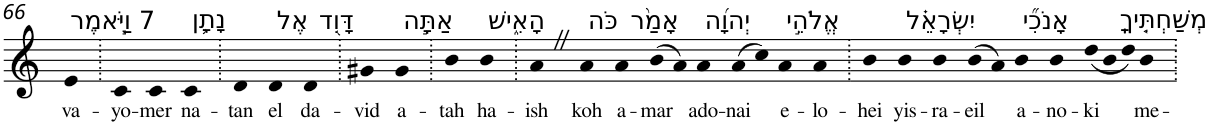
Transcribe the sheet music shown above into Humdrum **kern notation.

**kern	**text
*part1	*part1
*staff1	*staff1
*I"Piano	*
*I'Pno	*
!!LO:PB:g=z
*clefG2	*
*k[]	*
=66	=66
!LO:TX:a:t=7 וַיֹּ֧אמֶר	!
!	!LO:LY:b
4e	va-
=67.	=67.
!	!LO:LY:b
4c	-yo-
!	!LO:LY:b
4c	-mer
!LO:TX:a:t=נָתָ֛ן	!
!	!LO:LY:b
4c	na-
=68.	=68.
!	!LO:LY:b
4d	-tan
!LO:TX:a:t=אֶל	!
!	!LO:LY:b
4d	el
!LO:TX:a:t=דָּוִ֖ד	!
!	!LO:LY:b
4d	da-
=69.	=69.
!	!LO:LY:b
4g#X	-vid
!LO:TX:a:t=אַתָּ֣ה	!
!	!LO:LY:b
4g#	a-
=70.	=70.
!	!LO:LY:b
4b	-tah
!LO:TX:a:t=הָאִ֑ישׁ	!
!	!LO:LY:b
4b	ha-
=71.	=71.
!	!LO:LY:b
4aZ	-ish
!LO:TX:a:t=כֹּה	!
!	!LO:LY:b
4a	koh
!LO:TX:a:t=אָמַ֨ר	!
!	!LO:LY:b
4a	a-
!	!LO:LY:b
(>8b	-mar
8a)	.
!LO:TX:a:t=יְהוָ֜ה	!
!	!LO:LY:b
4a	ado-
!	!LO:LY:b
(>8a	-nai
8cc)	.
!LO:TX:a:t=אֱלֹהֵ֣י	!
!	!LO:LY:b
4a	e-
!	!LO:LY:b
4a	-lo-
=72.	=72.
!	!LO:LY:b
4b	-hei
!LO:TX:a:t=יִשְׂרָאֵ֗ל	!
!	!LO:LY:b
4b	yis-
!	!LO:LY:b
4b	-ra-
!	!LO:LY:b
(>8b	-eil
8a)	.
!LO:TX:a:t=אָנֹכִ֞י	!
!	!LO:LY:b
4b	a-
!	!LO:LY:b
4b	-no-
*Xtuplet	*
!	!LO:LY:b
(<12dd	-ki
12b	.
12dd)	.
!LO:TX:a:t=מְשַׁחְתִּ֤יךָֽ	!
!	!LO:LY:b
4b	me-
=.	=.
*-	*-
